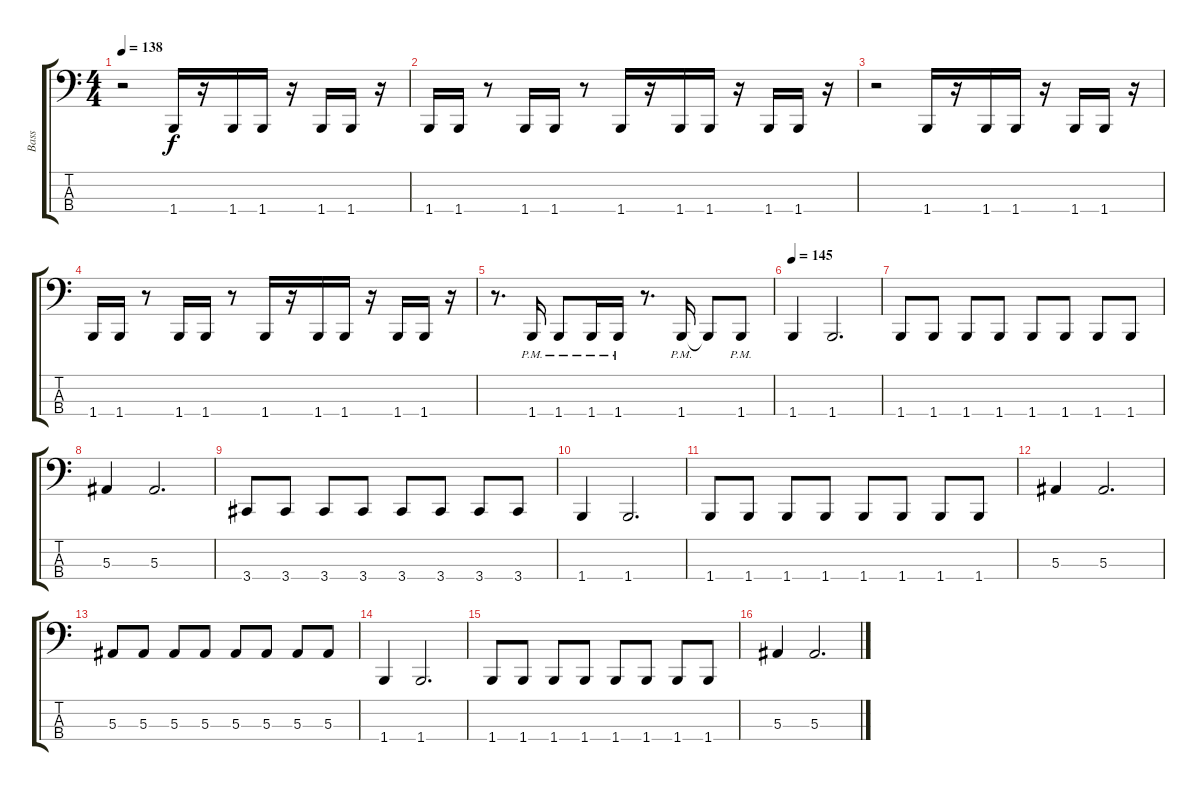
\track ("Bass" "Bass") {instrument electricbasspick}
\staff {score tabs}
\tuning (Eb2 Bb1 F1 Bb0) {hide}
\ts (4 4)
\tempo 138
\clef f4
\ks c
r.2{dy f} 1.4.16 r.16 1.4.16 1.4.16 r.16 1.4.16 1.4.16 r.16 |
1.4.16 1.4.16 r.8 1.4.16 1.4.16 r.8 1.4.16 r.16 1.4.16 1.4.16 r.16 1.4.16 1.4.16 r.16 |
r.2 1.4.16 r.16 1.4.16 1.4.16 r.16 1.4.16 1.4.16 r.16 |
1.4.16 1.4.16 r.8 1.4.16 1.4.16 r.8 1.4.16 r.16 1.4.16 1.4.16 r.16 1.4.16 1.4.16 r.16 |
r.8{d} 1.4{pm}.16 1.4{pm}.8 1.4{pm}.16 1.4{pm}.16 r.8{d} 1.4{pm}.16 1.4{t}.8 1.4{pm}.8 |
\tempo 145
1.4.4 1.4.2{d} |
1.4.8 1.4.8 1.4.8 1.4.8 1.4.8 1.4.8 1.4.8 1.4.8 |
5.3.4 5.3.2{d} |
3.4.8 3.4.8 3.4.8 3.4.8 3.4.8 3.4.8 3.4.8 3.4.8 |
1.4.4 1.4.2{d} |
1.4.8 1.4.8 1.4.8 1.4.8 1.4.8 1.4.8 1.4.8 1.4.8 |
5.3.4 5.3.2{d} |
5.3.8 5.3.8 5.3.8 5.3.8 5.3.8 5.3.8 5.3.8 5.3.8 |
1.4.4 1.4.2{d} |
1.4.8 1.4.8 1.4.8 1.4.8 1.4.8 1.4.8 1.4.8 1.4.8 |
5.3.4 5.3.2{d}
